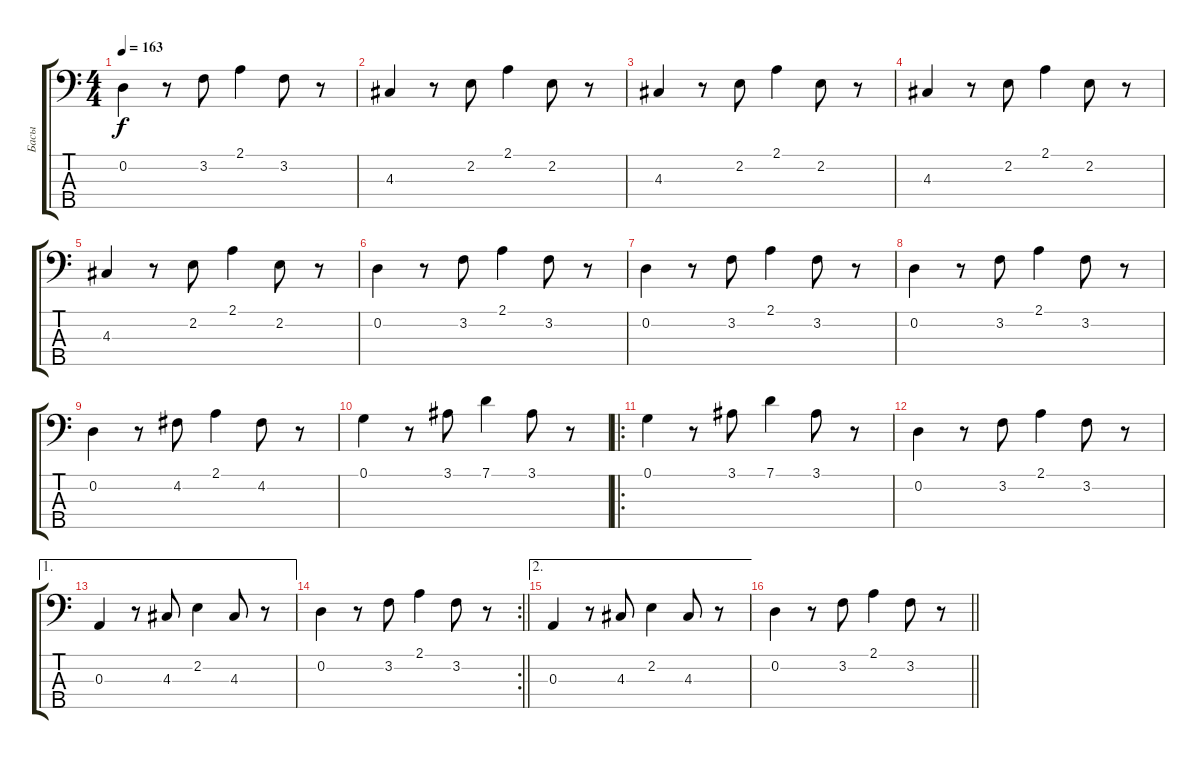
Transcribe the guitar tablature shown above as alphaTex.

\track ("Басы" "Басы") {instrument electricbassfinger}
\staff {score tabs}
\tuning (G2 D2 A1 E1 B0) {hide}
\ts (4 4)
\tempo 163
\clef f4
\ks c
0.2.4{dy f} r.8 3.2.8 2.1.4 3.2.8 r.8 |
4.3.4 r.8 2.2.8 2.1.4 2.2.8 r.8 |
4.3.4 r.8 2.2.8 2.1.4 2.2.8 r.8 |
4.3.4 r.8 2.2.8 2.1.4 2.2.8 r.8 |
4.3.4 r.8 2.2.8 2.1.4 2.2.8 r.8 |
0.2.4 r.8 3.2.8 2.1.4 3.2.8 r.8 |
0.2.4 r.8 3.2.8 2.1.4 3.2.8 r.8 |
0.2.4 r.8 3.2.8 2.1.4 3.2.8 r.8 |
0.2.4 r.8 4.2.8 2.1.4 4.2.8 r.8 |
0.1.4 r.8 3.1.8 7.1.4 3.1.8 r.8 |
\ro
0.1.4 r.8 3.1.8 7.1.4 3.1.8 r.8 |
0.2.4 r.8 3.2.8 2.1.4 3.2.8 r.8 |
\ae 1
0.3.4 r.8 4.3.8 2.2.4 4.3.8 r.8 |
\rc 2
\barLineRight lightlight
0.2.4 r.8 3.2.8 2.1.4 3.2.8 r.8 |
\ae 2
0.3.4 r.8 4.3.8 2.2.4 4.3.8 r.8 |
\barLineRight lightlight
0.2.4 r.8 3.2.8 2.1.4 3.2.8 r.8
